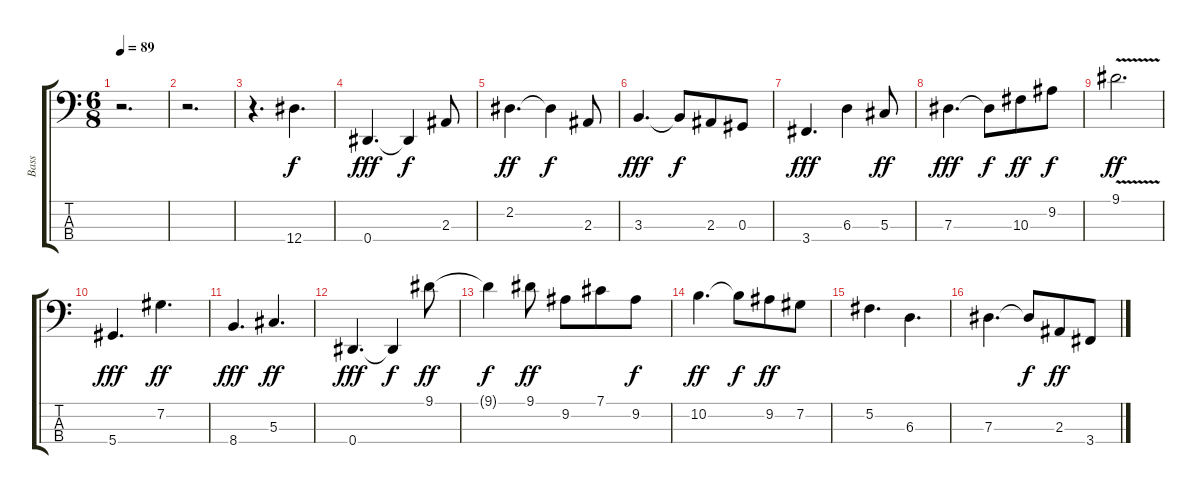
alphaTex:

\track ("Bass" "Bass") {instrument electricbassfinger}
\staff {score tabs}
\tuning (Gb2 Db2 Ab1 Eb1) {hide}
\ts (6 8)
\tempo 89
\clef f4
\ks c
r.2{d dy f instrument electricbassfinger} |
r.2{d} |
r.4{d} 12.4.4{d} |
0.4.4{d dy fff} 0.4{t}.4{dy f} 2.3.8 |
2.2.4{d dy ff} 2.2{t}.4{dy f} 2.3.8 |
3.3.4{d dy fff} 3.3{t}.8{dy f} 2.3.8 0.3.8 |
3.4.4{d dy fff} 6.3.4 5.3.8{dy ff} |
7.3.4{d dy fff} 7.3{t}.8{dy f} 10.3.8{dy ff} 9.2.8{dy f} |
9.1{v}.2{d dy ff} |
5.4.4{d dy fff} 7.2.4{d dy ff} |
8.4.4{d dy fff} 5.3.4{d dy ff} |
0.4.4{d dy fff} 0.4{t}.4{dy f} 9.1.8{dy ff} |
9.1{t}.4{dy f} 9.1.8{dy ff} 9.2.8 7.1.8 9.2.8{dy f} |
10.2.4{d dy ff} 10.2{t}.8{dy f} 9.2.8{dy ff} 7.2.8 |
5.2.4{d} 6.3.4{d} |
7.3.4{d} 7.3{t}.8{dy f} 2.3.8{dy ff} 3.4.8
